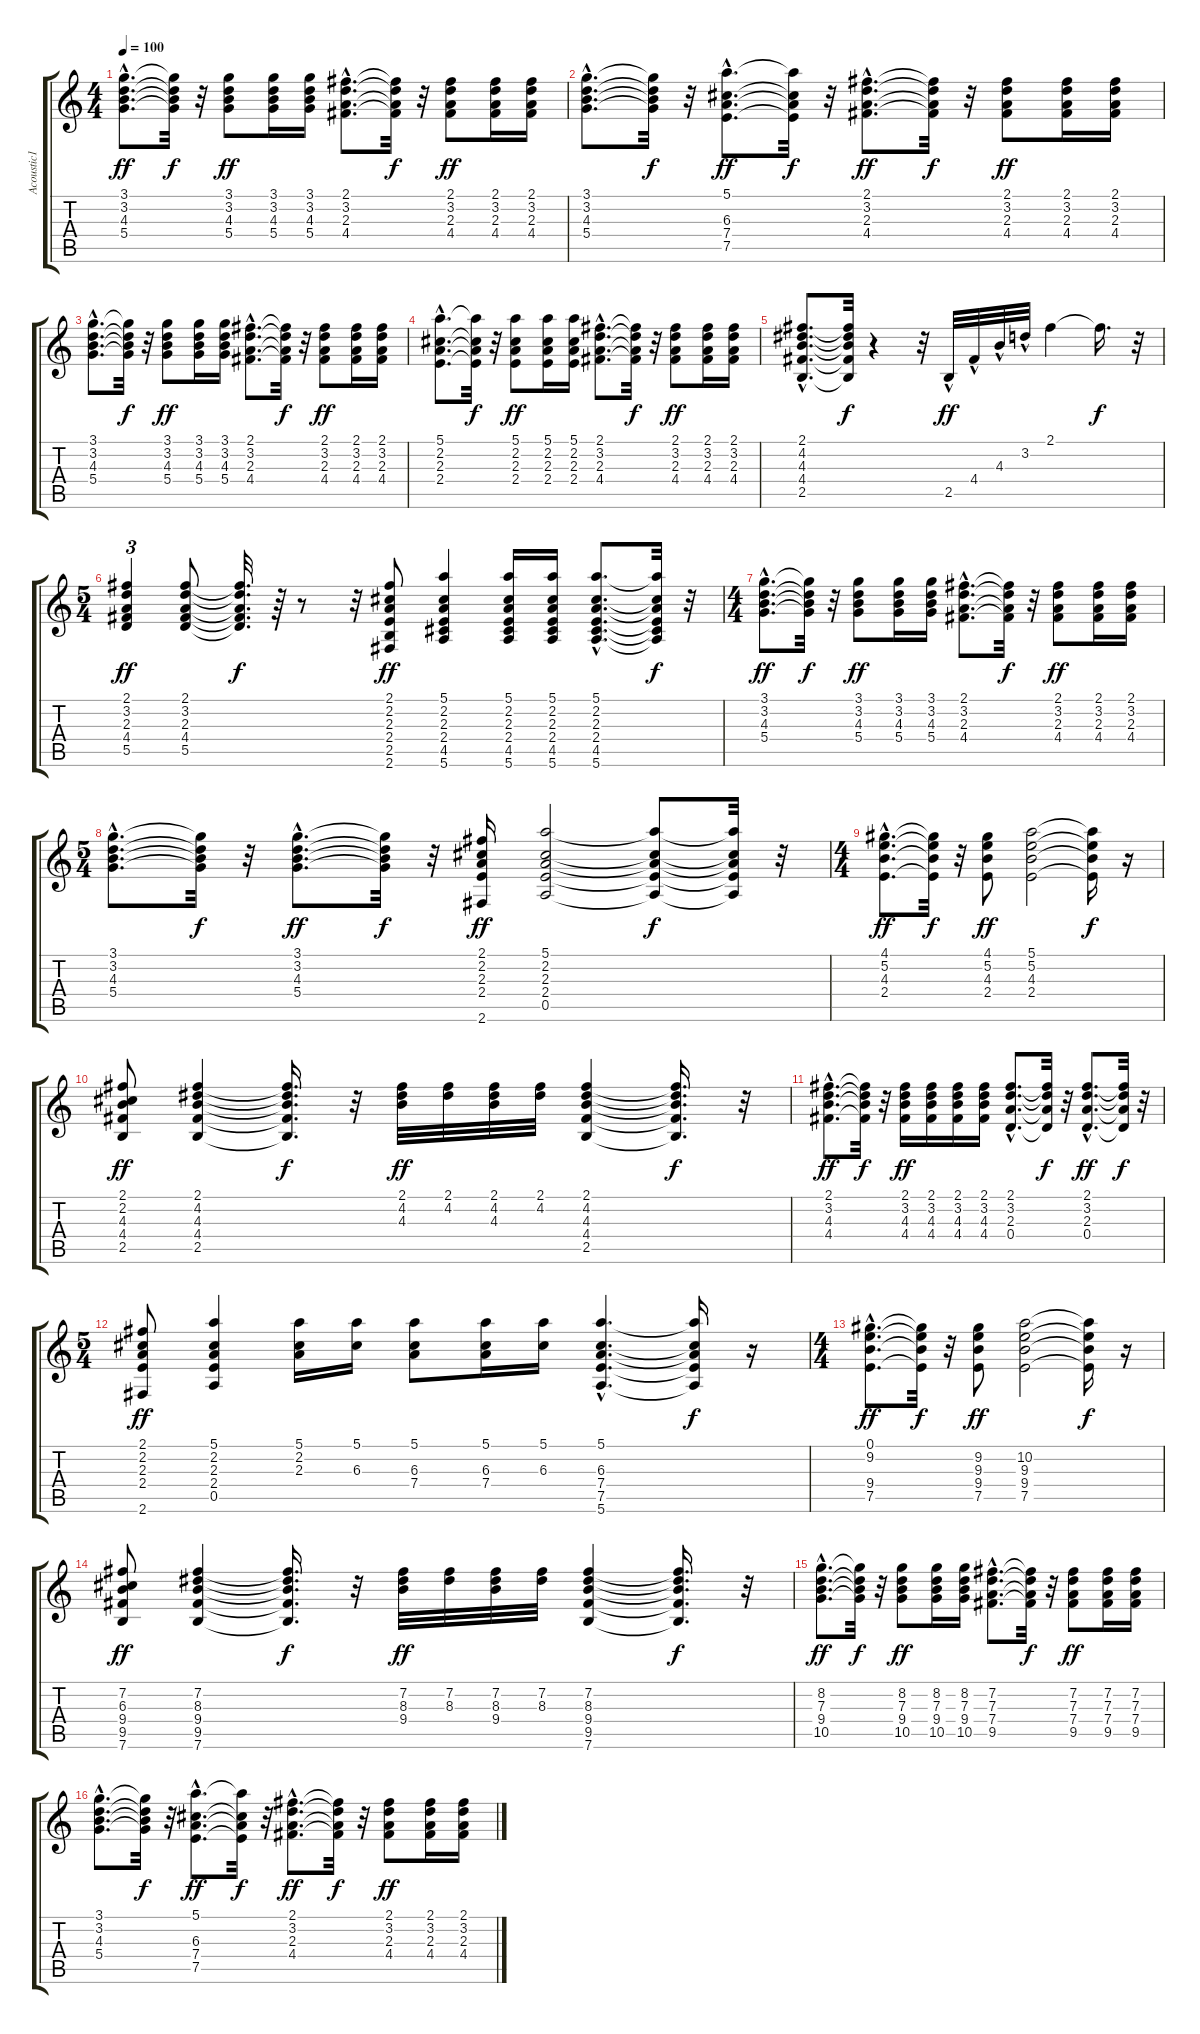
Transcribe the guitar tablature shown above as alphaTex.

\track ("Acoustic1" "Acoustic1") {instrument acousticguitarsteel}
\staff {score tabs}
\tuning (E4 B3 G3 D3 A2 E2) {hide}
\ts (4 4)
\tempo 100
\clef g2
\ks c
(3.1{hac} 3.2{hac} 4.3{hac} 5.4{hac}).8{d dy ff} (3.1{t} 3.2{t} 4.3{t} 5.4{t}).32{dy f} r.32 (3.1 3.2 4.3 5.4).8{dy ff} (3.1 3.2 4.3 5.4).16 (3.1 3.2 4.3 5.4).16 (2.1{hac} 3.2{hac} 2.3{hac} 4.4{hac}).8{d} (2.1{t} 3.2{t} 2.3{t} 4.4{t}).32{dy f} r.32 (2.1 3.2 2.3 4.4).8{dy ff} (2.1 3.2 2.3 4.4).16 (2.1 3.2 2.3 4.4).16 |
(3.1{hac} 3.2{hac} 4.3{hac} 5.4{hac}).8{d} (3.1{t} 3.2{t} 4.3{t} 5.4{t}).32{dy f} r.32 (5.1{hac} 6.3{hac} 7.4{hac} 7.5{hac}).8{d dy ff} (5.1{t} 6.3{t} 7.4{t} 7.5{t}).32{dy f} r.32 (2.1{hac} 3.2{hac} 2.3{hac} 4.4{hac}).8{d dy ff} (2.1{t} 3.2{t} 2.3{t} 4.4{t}).32{dy f} r.32 (2.1 3.2 2.3 4.4).8{dy ff} (2.1 3.2 2.3 4.4).16 (2.1 3.2 2.3 4.4).16 |
(3.1{hac} 3.2{hac} 4.3{hac} 5.4{hac}).8{d} (3.1{t} 3.2{t} 4.3{t} 5.4{t}).32{dy f} r.32 (3.1 3.2 4.3 5.4).8{dy ff} (3.1 3.2 4.3 5.4).16 (3.1 3.2 4.3 5.4).16 (2.1{hac} 3.2{hac} 2.3{hac} 4.4{hac}).8{d} (2.1{t} 3.2{t} 2.3{t} 4.4{t}).32{dy f} r.32 (2.1 3.2 2.3 4.4).8{dy ff} (2.1 3.2 2.3 4.4).16 (2.1 3.2 2.3 4.4).16 |
(5.1{hac} 2.2{hac} 2.3{hac} 2.4{hac}).8{d} (5.1{t} 2.2{t} 2.3{t} 2.4{t}).32{dy f} r.32 (5.1 2.2 2.3 2.4).8{dy ff} (5.1 2.2 2.3 2.4).16 (5.1 2.2 2.3 2.4).16 (2.1{hac} 3.2{hac} 2.3{hac} 4.4{hac}).8{d} (2.1{t} 3.2{t} 2.3{t} 4.4{t}).32{dy f} r.32 (2.1 3.2 2.3 4.4).8{dy ff} (2.1 3.2 2.3 4.4).16 (2.1 3.2 2.3 4.4).16 |
(2.1{hac} 4.2{hac} 4.3{hac} 4.4{hac} 2.5{hac}).8{d} (2.1{t} 4.2{t} 4.3{t} 4.4{t} 2.5{t}).32{dy f} r.4 r.32 2.5{hac}.32{dy ff} 4.4{hac}.32 4.3{hac}.32 3.2{hac}.32 2.1.4 2.1{t}.16{d dy f} r.32 |
\ts (5 4)
(2.1 3.2 2.3 4.4 5.5).4{tu (3 2) dy ff} (2.1 3.2 2.3 4.4 5.5).8 (2.1{t} 3.2{t} 2.3{t} 4.4{t} 5.5{t}).32{d dy f} r.64 r.8 r.32 (2.1 2.2 2.3 2.4 2.5 2.6).8{dy ff} (5.1 2.2 2.3 2.4 4.5 5.6).4 (5.1 2.2 2.3 2.4 4.5 5.6).16 (5.1 2.2 2.3 2.4 4.5 5.6).16 (5.1{hac} 2.2{hac} 2.3{hac} 2.4{hac} 4.5{hac} 5.6{hac}).8{d} (5.1{t} 2.2{t} 2.3{t} 2.4{t} 4.5{t} 5.6{t}).32{dy f} r.32 |
\ts (4 4)
(3.1{hac} 3.2{hac} 4.3{hac} 5.4{hac}).8{d dy ff} (3.1{t} 3.2{t} 4.3{t} 5.4{t}).32{dy f} r.32 (3.1 3.2 4.3 5.4).8{dy ff} (3.1 3.2 4.3 5.4).16 (3.1 3.2 4.3 5.4).16 (2.1{hac} 3.2{hac} 2.3{hac} 4.4{hac}).8{d} (2.1{t} 3.2{t} 2.3{t} 4.4{t}).32{dy f} r.32 (2.1 3.2 2.3 4.4).8{dy ff} (2.1 3.2 2.3 4.4).16 (2.1 3.2 2.3 4.4).16 |
\ts (5 4)
(3.1{hac} 3.2{hac} 4.3{hac} 5.4{hac}).8{d} (3.1{t} 3.2{t} 4.3{t} 5.4{t}).32{dy f} r.32 (3.1{hac} 3.2{hac} 4.3{hac} 5.4{hac}).8{d dy ff} (3.1{t} 3.2{t} 4.3{t} 5.4{t}).32{dy f} r.32 (2.1 2.2 2.3 2.4 2.6).16{dy ff} (5.1 2.2 2.3 2.4 0.5).2 (5.1{t} 2.2{t} 2.3{t} 2.4{t} 0.5{t}).8{dy f} (5.1{t} 2.2{t} 2.3{t} 2.4{t} 0.5{t}).32 r.32 |
\ts (4 4)
(4.1{hac} 5.2{hac} 4.3{hac} 2.4{hac}).8{d dy ff} (4.1{t} 5.2{t} 4.3{t} 2.4{t}).32{dy f} r.32 (4.1 5.2 4.3 2.4).8{dy ff} (5.1 5.2 4.3 2.4).2 (5.1{t} 5.2{t} 4.3{t} 2.4{t}).16{dy f} r.16 |
(2.1 2.2 4.3 4.4 2.5).8{dy ff} (2.1 4.2 4.3 4.4 2.5).4 (2.1{t} 4.2{t} 4.3{t} 4.4{t} 2.5{t}).16{d dy f} r.32 (2.1 4.2 4.3).32{dy ff} (2.1 4.2).32 (2.1 4.2 4.3).32 (2.1 4.2).32 (2.1 4.2 4.3 4.4 2.5).4 (2.1{t} 4.2{t} 4.3{t} 4.4{t} 2.5{t}).16{d dy f} r.32 |
(2.1{hac} 3.2{hac} 4.3{hac} 4.4{hac}).8{d dy ff} (2.1{t} 3.2{t} 4.3{t} 4.4{t}).32{dy f} r.32 (2.1 3.2 4.3 4.4).16{dy ff} (2.1 3.2 4.3 4.4).16 (2.1 3.2 4.3 4.4).16 (2.1 3.2 4.3 4.4).16 (2.1{hac} 3.2{hac} 2.3{hac} 0.4{hac}).8{d} (2.1{t} 3.2{t} 2.3{t} 0.4{t}).32{dy f} r.32 (2.1{hac} 3.2{hac} 2.3{hac} 0.4{hac}).8{d dy ff} (2.1{t} 3.2{t} 2.3{t} 0.4{t}).32{dy f} r.32 |
\ts (5 4)
(2.1 2.2 2.3 2.4 2.6).8{dy ff} (5.1 2.2 2.3 2.4 0.5).4 (5.1 2.2 2.3).16 (5.1 6.3).16 (5.1 6.3 7.4).8 (5.1 6.3 7.4).16 (5.1 6.3).16 (5.1{hac} 6.3{hac} 7.4{hac} 7.5{hac} 5.6{hac}).4{d} (5.1{t} 6.3{t} 7.4{t} 7.5{t} 5.6{t}).16{dy f} r.16 |
\ts (4 4)
(0.1{hac} 9.2{hac} 9.4{hac} 7.5{hac}).8{d dy ff} (0.1{t} 9.2{t} 9.4{t} 7.5{t}).32{dy f} r.32 (9.2 9.3 9.4 7.5).8{dy ff} (10.2 9.3 9.4 7.5).2 (10.2{t} 9.3{t} 9.4{t} 7.5{t}).16{dy f} r.16 |
(7.2 6.3 9.4 9.5 7.6).8{dy ff} (7.2 8.3 9.4 9.5 7.6).4 (7.2{t} 8.3{t} 9.4{t} 9.5{t} 7.6{t}).16{d dy f} r.32 (7.2 8.3 9.4).32{dy ff} (7.2 8.3).32 (7.2 8.3 9.4).32 (7.2 8.3).32 (7.2 8.3 9.4 9.5 7.6).4 (7.2{t} 8.3{t} 9.4{t} 9.5{t} 7.6{t}).16{d dy f} r.32 |
(8.2{hac} 7.3{hac} 9.4{hac} 10.5{hac}).8{d dy ff} (8.2{t} 7.3{t} 9.4{t} 10.5{t}).32{dy f} r.32 (8.2 7.3 9.4 10.5).8{dy ff} (8.2 7.3 9.4 10.5).16 (8.2 7.3 9.4 10.5).16 (7.2{hac} 7.3{hac} 7.4{hac} 9.5{hac}).8{d} (7.2{t} 7.3{t} 7.4{t} 9.5{t}).32{dy f} r.32 (7.2 7.3 7.4 9.5).8{dy ff} (7.2 7.3 7.4 9.5).16 (7.2 7.3 7.4 9.5).16 |
(3.1{hac} 3.2{hac} 4.3{hac} 5.4{hac}).8{d} (3.1{t} 3.2{t} 4.3{t} 5.4{t}).32{dy f} r.32 (5.1{hac} 6.3{hac} 7.4{hac} 7.5{hac}).8{d dy ff} (5.1{t} 6.3{t} 7.4{t} 7.5{t}).32{dy f} r.32 (2.1{hac} 3.2{hac} 2.3{hac} 4.4{hac}).8{d dy ff} (2.1{t} 3.2{t} 2.3{t} 4.4{t}).32{dy f} r.32 (2.1 3.2 2.3 4.4).8{dy ff} (2.1 3.2 2.3 4.4).16 (2.1 3.2 2.3 4.4).16
